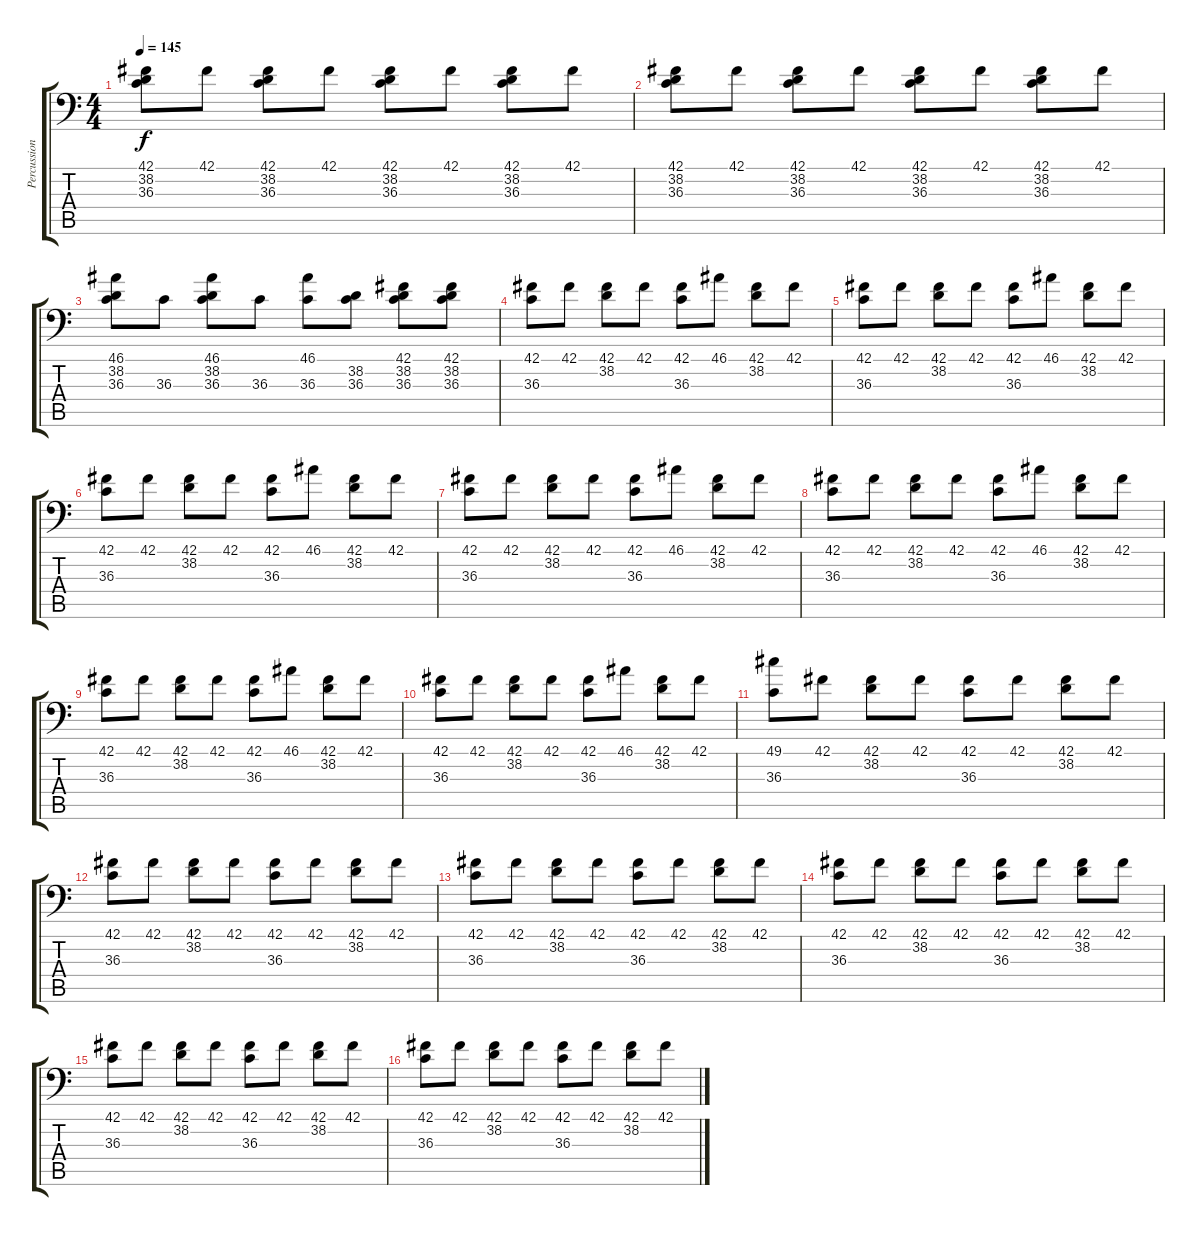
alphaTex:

\track ("Percussion" "Percussion") {instrument acousticgrandpiano}
\staff {score tabs}
\tuning (C-1 C-1 C-1 C-1 C-1 C-1) {hide}
\ts (4 4)
\tempo 145
\clef f4
\ks c
(42.1 38.2 36.3).8{dy f} 42.1.8 (42.1 38.2 36.3).8 42.1.8 (42.1 38.2 36.3).8 42.1.8 (42.1 38.2 36.3).8 42.1.8 |
(42.1 38.2 36.3).8 42.1.8 (42.1 38.2 36.3).8 42.1.8 (42.1 38.2 36.3).8 42.1.8 (42.1 38.2 36.3).8 42.1.8 |
(46.1 38.2 36.3).8 36.3.8 (46.1 38.2 36.3).8 36.3.8 (46.1 36.3).8 (38.2 36.3).8 (42.1 38.2 36.3).8 (42.1 38.2 36.3).8 |
(42.1 36.3).8 42.1.8 (42.1 38.2).8 42.1.8 (42.1 36.3).8 46.1.8 (42.1 38.2).8 42.1.8 |
(42.1 36.3).8 42.1.8 (42.1 38.2).8 42.1.8 (42.1 36.3).8 46.1.8 (42.1 38.2).8 42.1.8 |
(42.1 36.3).8 42.1.8 (42.1 38.2).8 42.1.8 (42.1 36.3).8 46.1.8 (42.1 38.2).8 42.1.8 |
(42.1 36.3).8 42.1.8 (42.1 38.2).8 42.1.8 (42.1 36.3).8 46.1.8 (42.1 38.2).8 42.1.8 |
(42.1 36.3).8 42.1.8 (42.1 38.2).8 42.1.8 (42.1 36.3).8 46.1.8 (42.1 38.2).8 42.1.8 |
(42.1 36.3).8 42.1.8 (42.1 38.2).8 42.1.8 (42.1 36.3).8 46.1.8 (42.1 38.2).8 42.1.8 |
(42.1 36.3).8 42.1.8 (42.1 38.2).8 42.1.8 (42.1 36.3).8 46.1.8 (42.1 38.2).8 42.1.8 |
(49.1 36.3).8 42.1.8 (42.1 38.2).8 42.1.8 (42.1 36.3).8 42.1.8 (42.1 38.2).8 42.1.8 |
(42.1 36.3).8 42.1.8 (42.1 38.2).8 42.1.8 (42.1 36.3).8 42.1.8 (42.1 38.2).8 42.1.8 |
(42.1 36.3).8 42.1.8 (42.1 38.2).8 42.1.8 (42.1 36.3).8 42.1.8 (42.1 38.2).8 42.1.8 |
(42.1 36.3).8 42.1.8 (42.1 38.2).8 42.1.8 (42.1 36.3).8 42.1.8 (42.1 38.2).8 42.1.8 |
(42.1 36.3).8 42.1.8 (42.1 38.2).8 42.1.8 (42.1 36.3).8 42.1.8 (42.1 38.2).8 42.1.8 |
(42.1 36.3).8 42.1.8 (42.1 38.2).8 42.1.8 (42.1 36.3).8 42.1.8 (42.1 38.2).8 42.1.8
